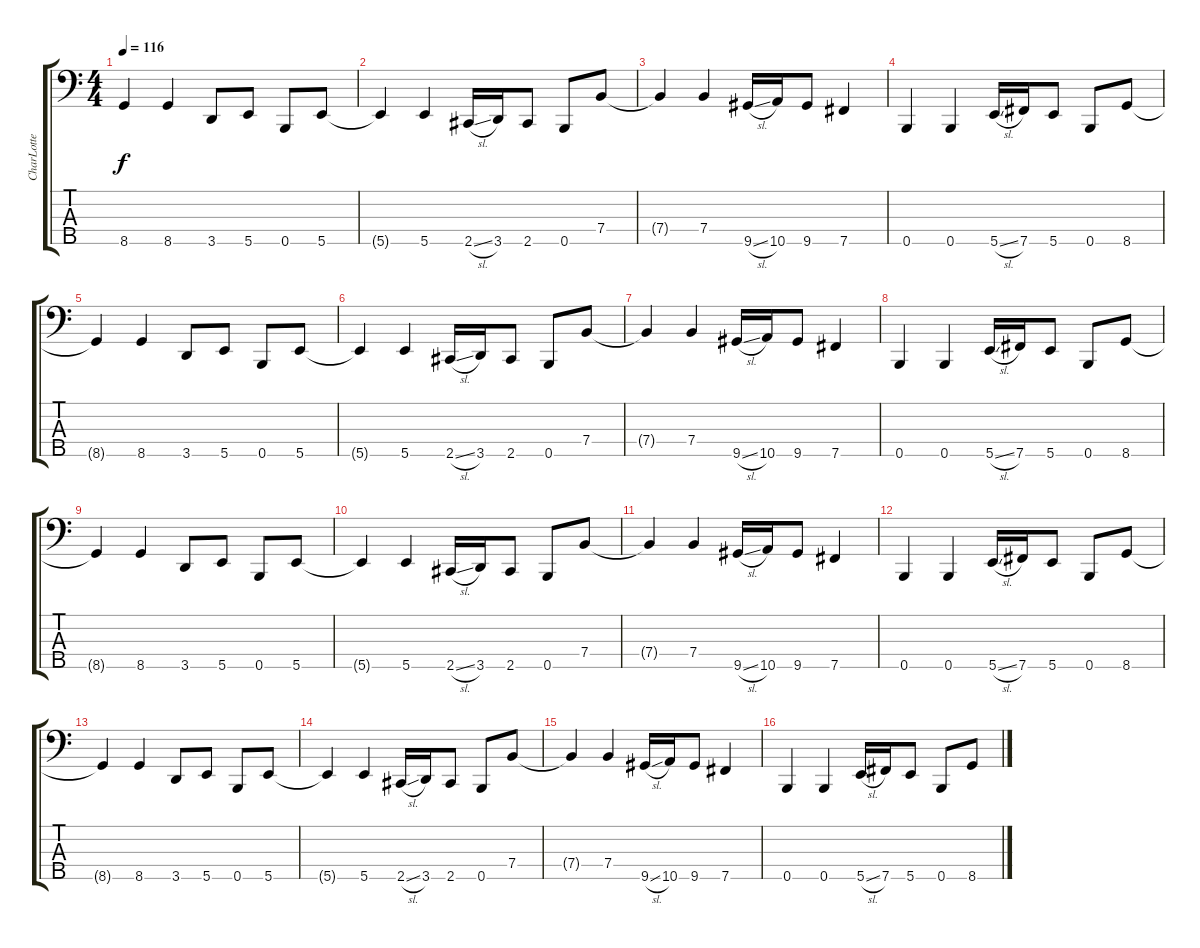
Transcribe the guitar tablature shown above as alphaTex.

\track ("CharLotte" "CharLotte") {instrument electricbassfinger}
\staff {score tabs}
\tuning (G2 D2 A1 E1 B0) {hide}
\ts (4 4)
\tempo 116
\clef f4
\ks c
8.5{t}.4{dy f} 8.5.4 3.5.8 5.5.8 0.5.8 5.5.8 |
5.5{t}.4 5.5.4 2.5{sl}.16 3.5.16 2.5.8 0.5.8 7.4.8 |
7.4{t}.4 7.4.4 9.5{sl}.16 10.5.16 9.5.8 7.5.4 |
0.5.4 0.5.4 5.5{sl}.16 7.5.16 5.5.8 0.5.8 8.5.8 |
8.5{t}.4 8.5.4 3.5.8 5.5.8 0.5.8 5.5.8 |
5.5{t}.4 5.5.4 2.5{sl}.16 3.5.16 2.5.8 0.5.8 7.4.8 |
7.4{t}.4 7.4.4 9.5{sl}.16 10.5.16 9.5.8 7.5.4 |
0.5.4 0.5.4 5.5{sl}.16 7.5.16 5.5.8 0.5.8 8.5.8 |
8.5{t}.4 8.5.4 3.5.8 5.5.8 0.5.8 5.5.8 |
5.5{t}.4 5.5.4 2.5{sl}.16 3.5.16 2.5.8 0.5.8 7.4.8 |
7.4{t}.4 7.4.4 9.5{sl}.16 10.5.16 9.5.8 7.5.4 |
0.5.4 0.5.4 5.5{sl}.16 7.5.16 5.5.8 0.5.8 8.5.8 |
8.5{t}.4 8.5.4 3.5.8 5.5.8 0.5.8 5.5.8 |
5.5{t}.4 5.5.4 2.5{sl}.16 3.5.16 2.5.8 0.5.8 7.4.8 |
7.4{t}.4 7.4.4 9.5{sl}.16 10.5.16 9.5.8 7.5.4 |
0.5.4 0.5.4 5.5{sl}.16 7.5.16 5.5.8 0.5.8 8.5.8
